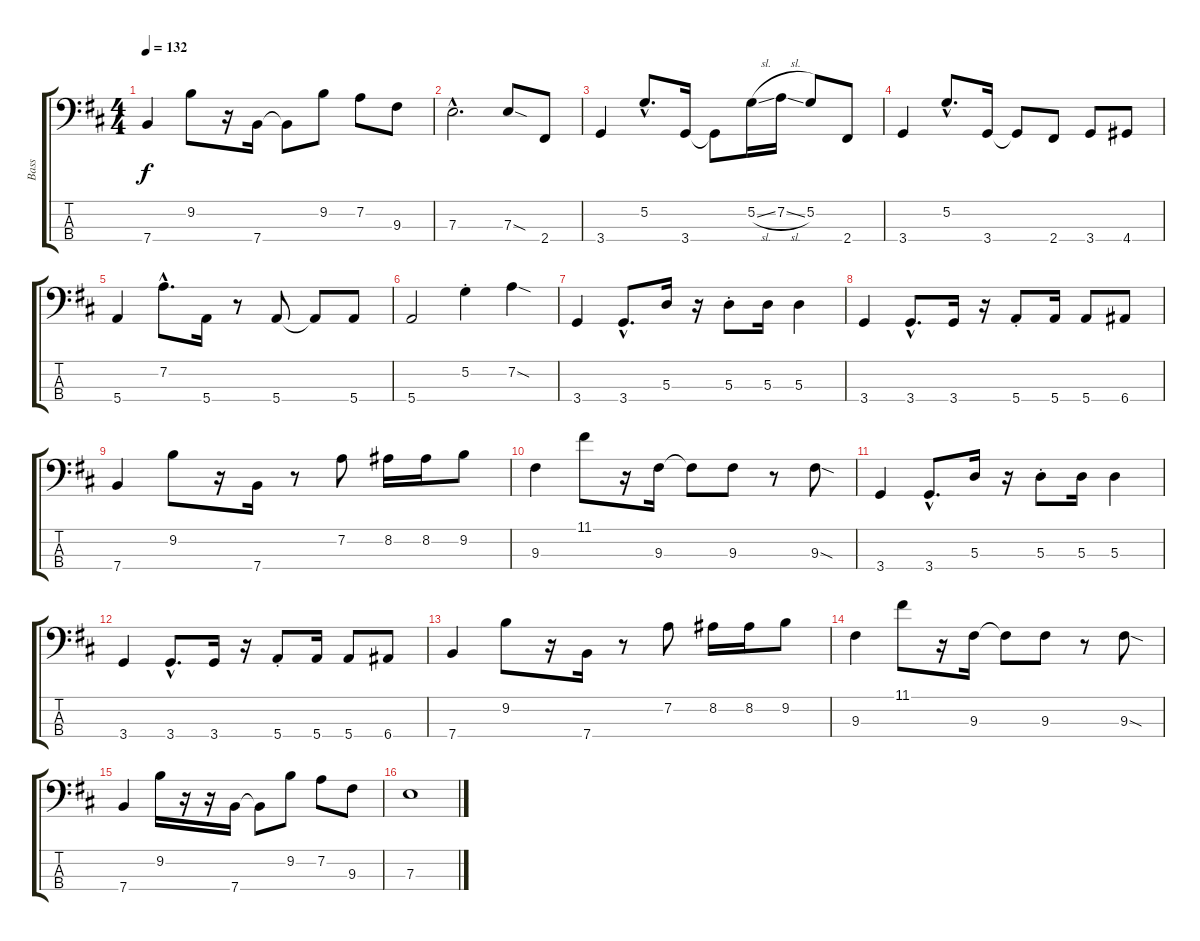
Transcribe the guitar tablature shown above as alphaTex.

\track ("Bass" "Bass") {instrument electricbasspick}
\staff {score tabs}
\tuning (G2 D2 A1 E1) {hide}
\ts (4 4)
\tempo 132
\clef f4
\ks d
7.4.4{dy f} 9.2.8 r.16 7.4.16 7.4{t}.8 9.2.8 7.2.8 9.3.8 |
7.3{hac}.2{d} 7.3{sod}.8 2.4.8 |
3.4.4 5.2{hac}.8{d} 3.4.16 3.4{t}.8 5.2{sl}.16 7.2{sl}.16 5.2.8 2.4.8 |
3.4.4 5.2{hac}.8{d} 3.4.16 3.4{t}.8 2.4.8 3.4.8 4.4.8 |
5.4.4 7.2{hac}.8{d} 5.4.16 r.8 5.4.8 5.4{t}.8 5.4.8 |
5.4.2 5.2{st}.4 7.2{sod}.4 |
3.4.4 3.4{hac}.8{d} 5.3.16 r.16 5.3{st}.8 5.3.16 5.3.4 |
3.4.4 3.4{hac}.8{d} 3.4.16 r.16 5.4{st}.8 5.4.16 5.4.8 6.4.8 |
7.4.4 9.2.8 r.16 7.4.16 r.8 7.2.8 8.2.16 8.2.16 9.2.8 |
9.3.4 11.1.8 r.16 9.3.16 9.3{t}.8 9.3.8 r.8 9.3{sod}.8 |
3.4.4 3.4{hac}.8{d} 5.3.16 r.16 5.3{st}.8 5.3.16 5.3.4 |
3.4.4 3.4{hac}.8{d} 3.4.16 r.16 5.4{st}.8 5.4.16 5.4.8 6.4.8 |
7.4.4 9.2.8 r.16 7.4.16 r.8 7.2.8 8.2.16 8.2.16 9.2.8 |
9.3.4 11.1.8 r.16 9.3.16 9.3{t}.8 9.3.8 r.8 9.3{sod}.8 |
7.4.4 9.2.16 r.16 r.16 7.4.16 7.4{t}.8 9.2.8 7.2.8 9.3.8 |
7.3.1
